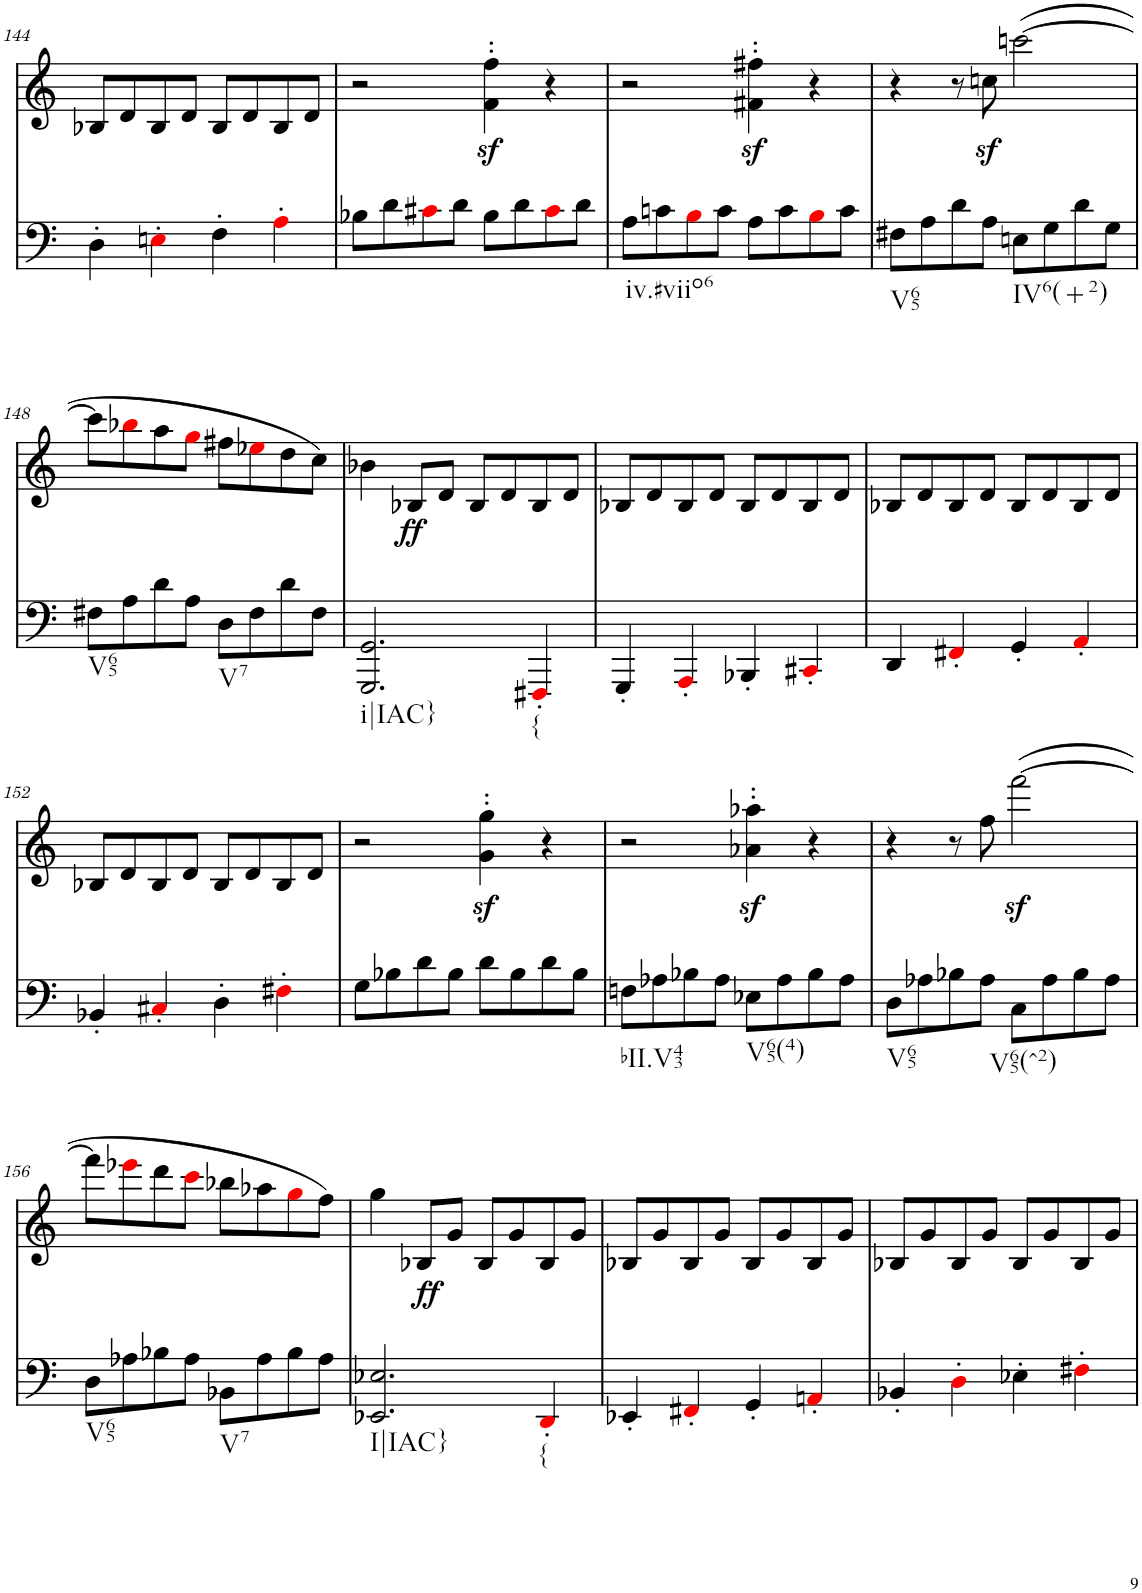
**kern	**kern	**text	**dynam
*part2	*part1	*part1	*part1
*staff2	*staff1	*staff1	*staff1
*I"piano	*I"piano	*	*
*I'Pno	*I'Pno	*	*
!!LO:PB:g=z
*clefF4	*clefG2	*	*
*k[]	*k[]	*	*
*M4/4	*M4/4	*	*
=144	=144	=144	=144
4D'\	8B-X/L	.	.
.	8d/	.	.
4En'i\	8B-/	.	.
.	8d/J	.	.
4F'\	8B-/L	.	.
.	8d/	.	.
4A'i\	8B-/	.	.
.	8d/J	.	.
=145	=145	=145	=145
8B-X\L	2r	.	.
8d\	.	.	.
8c#Xi\	.	.	.
8d\J	.	.	.
8B-\L	4f\z<' 4ff\z<'	.	.
8d\	.	.	.
8c#i\	4r	.	.
8d\J	.	.	.
=146	=146	=146	=146
!LO:TX:b:t=iv.#viio6	!	!	!
8A\L	2r	.	.
8cn\	.	.	.
8Bi\	.	.	.
8c\J	.	.	.
8A\L	4f#X\z<' 4ff#X\z<'	.	.
8c\	.	.	.
8Bi\	4r	.	.
8c\J	.	.	.
=147	=147	=147	=147
!LO:TX:b:t=V65	!	!	!
8F#X\L	4r	.	.
8A\	.	.	.
8d\	8r	.	.
8A\J	8ccnz<\	.	.
!LO:TX:b:t=IV6(+2)	!	!	!
8En\L	([2cccn\	.	.
8G\	.	.	.
8d\	.	.	.
8G\J	.	.	.
!!LO:LB:g=z
=148	=148	=148	=148
!LO:TX:b:t=V65	!	!	!
8F#X\L	8ccc\L]	.	.
8A\	8bb-Xi\	.	.
8d\	8aa\	.	.
8A\J	8ggi\J	.	.
!LO:TX:b:t=V7	!	!	!
8D\L	8ff#X\L	.	.
8F#\	8ee-Xi\	.	.
8d\	8dd\	.	.
8F#\J	8cc\J)	.	.
=149	=149	=149	=149
!LO:TX:b:t=i|IAC}	!	!	!
2.GGG/ 2.GG/	4b-X\	.	.
!	!	!LO:LY:b	!LO:DY:b
.	8B-X/L	ff	ff
.	8d/J	.	.
.	8B-/L	.	.
.	8d/	.	.
!LO:TX:b:t={	!	!	!
4FFF#X'i/	8B-/	.	.
.	8d/J	.	.
=150	=150	=150	=150
4GGG'/	8B-X/L	.	.
.	8d/	.	.
4AAA'i/	8B-/	.	.
.	8d/J	.	.
4BBB-X'/	8B-/L	.	.
.	8d/	.	.
4CC#X'i/	8B-/	.	.
.	8d/J	.	.
=151	=151	=151	=151
4DD/	8B-X/L	.	.
.	8d/	.	.
4FF#X'i/	8B-/	.	.
.	8d/J	.	.
4GG'/	8B-/L	.	.
.	8d/	.	.
4AA'i/	8B-/	.	.
.	8d/J	.	.
!!LO:LB:g=z
=152	=152	=152	=152
4BB-X'/	8B-X/L	.	.
.	8d/	.	.
4C#X'i/	8B-/	.	.
.	8d/J	.	.
4D'\	8B-/L	.	.
.	8d/	.	.
4F#X'i\	8B-/	.	.
.	8d/J	.	.
=153	=153	=153	=153
8G\L	2r	.	.
8B-X\	.	.	.
8d\	.	.	.
8B-\J	.	.	.
8d\L	4g\z<' 4gg\z<'	.	.
8B-\	.	.	.
8d\	4r	.	.
8B-\J	.	.	.
=154	=154	=154	=154
!LO:TX:b:t=bII.V43	!	!	!
8Fn\L	2r	.	.
8A-X\	.	.	.
8B-X\	.	.	.
8A-\J	.	.	.
!LO:TX:b:t=V65(4)	!	!	!
8E-X\L	4a-X\z<' 4aa-X\z<'	.	.
8A-\	.	.	.
8B-\	4r	.	.
8A-\J	.	.	.
=155	=155	=155	=155
!LO:TX:b:t=V65	!	!	!
8D\L	4r	.	.
8A-X\	.	.	.
8B-X\	8r	.	.
8A-\J	8ff\	.	.
!LO:TX:b:t=V65(^2)	!	!	!
8C\L	([2fffz<\	.	.
8A-\	.	.	.
8B-\	.	.	.
8A-\J	.	.	.
!!LO:LB:g=z
=156	=156	=156	=156
!LO:TX:b:t=V65	!	!	!
8D\L	8fff\L]	.	.
8A-X\	8eee-Xi\	.	.
8B-X\	8ddd\	.	.
8A-\J	8ccci\J	.	.
!LO:TX:b:t=V7	!	!	!
8BB-X\L	8bb-X\L	.	.
8A-\	8aa-X\	.	.
8B-\	8ggi\	.	.
8A-\J	8ff\J)	.	.
=157	=157	=157	=157
!LO:TX:b:t=I|IAC}	!	!	!
!	!	!LO:LY:b	!
2.EE-X/ 2.E-X/	4gg\	ff	.
!	!	!	!LO:DY:b
.	8B-X/L	.	ff
.	8g/J	.	.
.	8B-/L	.	.
.	8g/	.	.
!LO:TX:b:t={	!	!	!
4DD'i/	8B-/	.	.
.	8g/J	.	.
=158	=158	=158	=158
4EE-X'/	8B-X/L	.	.
.	8g/	.	.
4FF#X'i/	8B-/	.	.
.	8g/J	.	.
4GG'/	8B-/L	.	.
.	8g/	.	.
4AAn'i/	8B-/	.	.
.	8g/J	.	.
=159	=159	=159	=159
4BB-X'/	8B-X/L	.	.
.	8g/	.	.
4D'i\	8B-/	.	.
.	8g/J	.	.
4E-X'\	8B-/L	.	.
.	8g/	.	.
4F#X'i\	8B-/	.	.
.	8g/J	.	.
=	=	=	=
*-	*-	*-	*-
